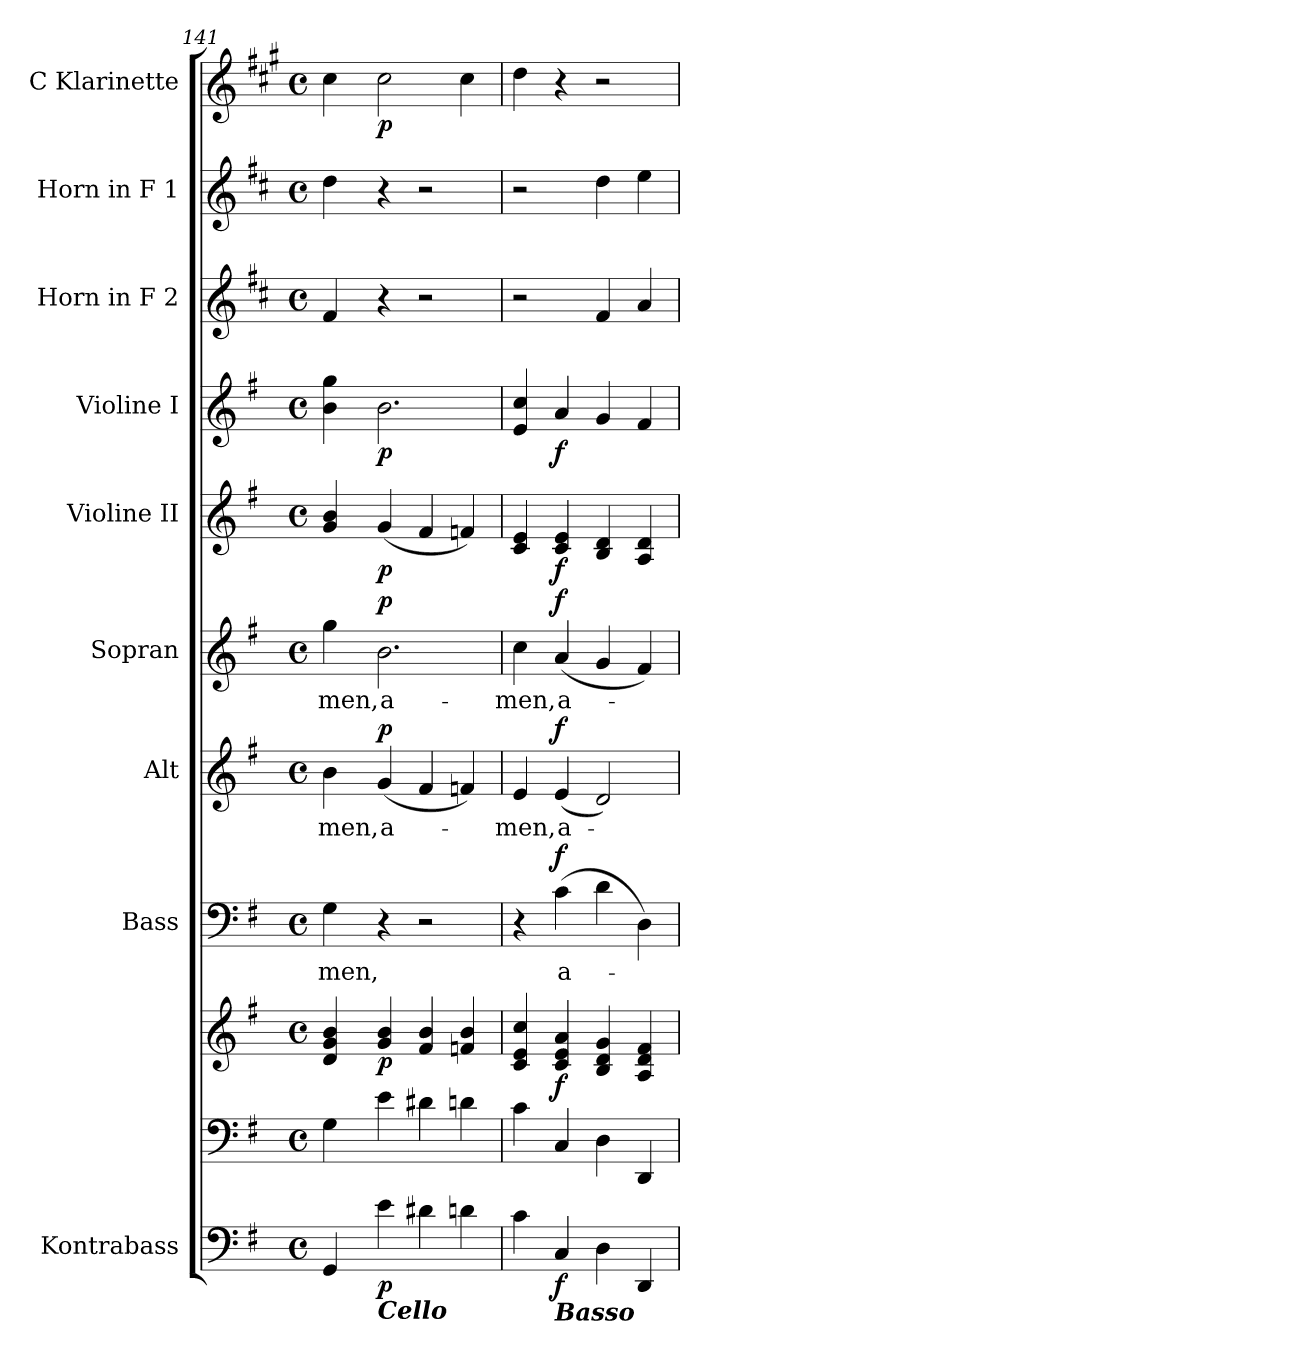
**kern	**dynam	**kern	**kern	**dynam	**kern	**text	**dynam	**kern	**text	**dynam	**kern	**text	**dynam	**kern	**dynam	**kern	**dynam	**kern	**kern	**kern	**dynam
*part10	*part10	*part9	*part9	*part9	*part8	*part8	*part8	*part7	*part7	*part7	*part6	*part6	*part6	*part5	*part5	*part4	*part4	*part3	*part2	*part1	*part1
*staff11	*staff11	*staff10	*staff9	*staff9/10	*staff8	*staff8	*staff8	*staff7	*staff7	*staff7	*staff6	*staff6	*staff6	*staff5	*staff5	*staff4	*staff4	*staff3	*staff2	*staff1	*staff1
*I"Kontrabass	*	*	*	*	*I"Bass	*	*	*I"Alt	*	*	*I"Sopran	*	*	*I"Violine II	*	*I"Violine I	*	*I"Horn in F 2	*I"Horn in F 1	*I"C Klarinette	*
*I'Kb.	*	*	*	*	*I'B.	*	*	*I'A.	*	*	*I'S.	*	*	*I'Vl. II	*	*I'Vl. I	*	*	*	*I'Kl.	*
*clefF4	*	*clefF4	*clefG2	*	*clefF4	*	*	*clefG2	*	*	*clefG2	*	*	*clefG2	*	*clefG2	*	*clefG2	*clefG2	*clefG2	*
*ITrd7c12	*	*	*	*	*	*	*	*	*	*	*	*	*	*	*	*	*	*ITrd4c7	*ITrd4c7	*ITrd1c2	*
*k[f#]	*	*k[f#]	*k[f#]	*	*k[f#]	*	*	*k[f#]	*	*	*k[f#]	*	*	*k[f#]	*	*k[f#]	*	*k[f#]	*k[f#]	*k[f#]	*
*G:	*	*G:	*G:	*	*G:	*	*	*G:	*	*	*G:	*	*	*G:	*	*G:	*	*G:	*G:	*G:	*
*M4/4	*	*M4/4	*M4/4	*	*M4/4	*	*	*M4/4	*	*	*M4/4	*	*	*M4/4	*	*M4/4	*	*M4/4	*M4/4	*M4/4	*
*met(c)	*	*met(c)	*met(c)	*	*met(c)	*	*	*met(c)	*	*	*met(c)	*	*	*met(c)	*	*met(c)	*	*met(c)	*met(c)	*met(c)	*
=141	=141	=141	=141	=141	=141	=141	=141	=141	=141	=141	=141	=141	=141	=141	=141	=141	=141	=141	=141	=141	=141
!	!	!	!	!	!	!LO:LY:b	!	!	!LO:LY:b	!	!	!LO:LY:b	!	!	!	!	!	!	!	!	!
4GGG/	.	4G\	4d/ 4g/ 4b/	.	4G\	-men,	.	4b\	-men,	.	4gg\	-men,	.	4g/ 4b/	.	4b\ 4gg\	.	4B/	4g\	4b\	.
!LO:TX:b:Bi:t=Cello	!	!	!	!	!	!	!	!	!	!	!	!	!	!	!	!	!	!	!	!	!
!	!LO:DY:b	!	!	!LO:DY:b	!	!	!	!	!LO:LY:b	!LO:DY:a	!	!LO:LY:b	!LO:DY:a	!	!LO:DY:b	!	!LO:DY:b	!	!	!	!LO:DY:b
4E\	p	4e\	4g/ 4b/	p	4r	.	.	(<4g/	a-	p	2.b\	a-	p	(<4g/	p	2.b\	p	4r	4r	2b\	p
4D#X\	.	4d#X\	4f#/ 4b/	.	2r	.	.	4f#/	.	.	.	.	.	4f#/	.	.	.	2r	2r	.	.
4Dn\	.	4dn\	4fn/ 4b/	.	.	.	.	4fn/)	.	.	.	.	.	4fn/)	.	.	.	.	.	4b\	.
=142	=142	=142	=142	=142	=142	=142	=142	=142	=142	=142	=142	=142	=142	=142	=142	=142	=142	=142	=142	=142	=142
!	!	!	!	!	!	!	!	!	!LO:LY:b	!	!	!LO:LY:b	!	!	!	!	!	!	!	!	!
4C\	.	4c\	4c/ 4e/ 4cc/	.	4r	.	.	4e/	-men,	.	4cc\	-men,	.	4c/ 4e/	.	4e/ 4cc/	.	2r	2r	4cc\	.
!LO:TX:b:Bi:t=Basso	!	!	!	!	!	!	!	!	!	!	!	!	!	!	!	!	!	!	!	!	!
!	!LO:DY:b	!	!	!LO:DY:b	!	!LO:LY:b	!LO:DY:a	!	!LO:LY:b	!LO:DY:a	!	!LO:LY:b	!LO:DY:a	!	!LO:DY:b	!	!LO:DY:b	!	!	!	!
4CC/	f	4C/	4c/ 4e/ 4a/	f	(>4c\	a-	f	(<4e/	a-	f	(<4a/	a-	f	4c/ 4e/	f	4a/	f	.	.	4r	.
4DD\	.	4D\	4B/ 4d/ 4g/	.	4d\	.	.	2d/)	.	.	4g/	.	.	4B/ 4d/	.	4g/	.	4B/	4g\	2r	.
4DDD/	.	4DD/	4A/ 4d/ 4f#/	.	4D\)	.	.	.	.	.	4f#/)	.	.	4A/ 4d/	.	4f#/	.	4d/	4a\	.	.
=	=	=	=	=	=	=	=	=	=	=	=	=	=	=	=	=	=	=	=	=	=
*-	*-	*-	*-	*-	*-	*-	*-	*-	*-	*-	*-	*-	*-	*-	*-	*-	*-	*-	*-	*-	*-
